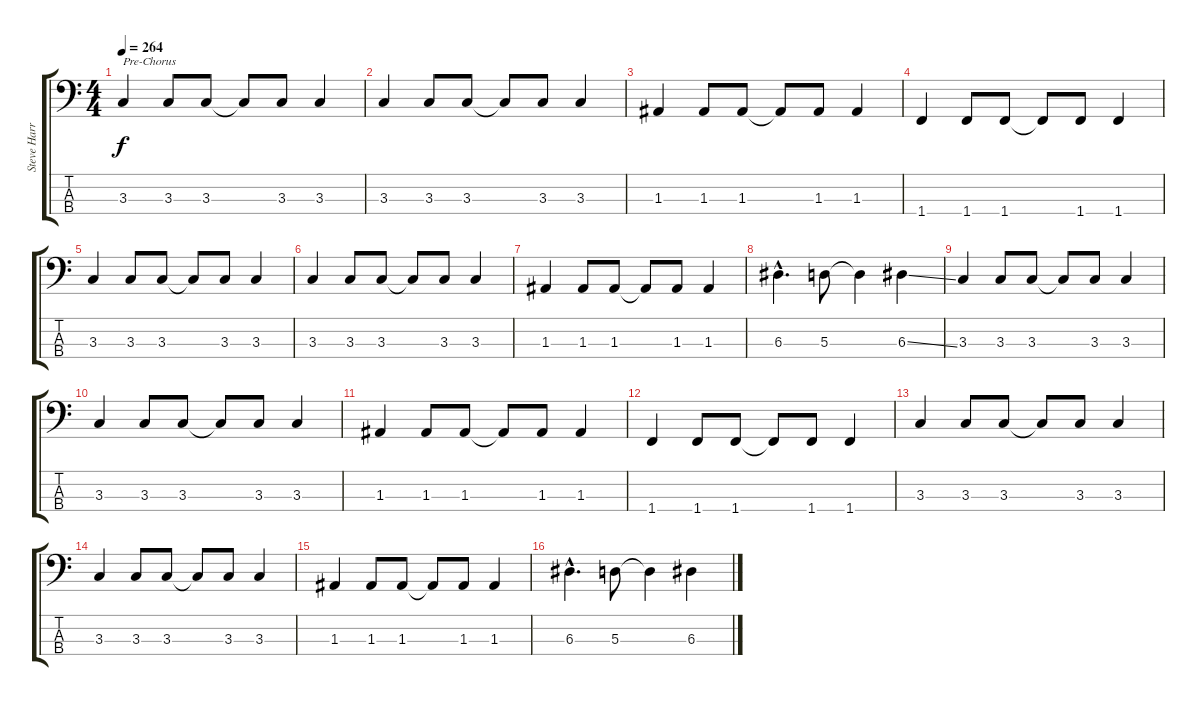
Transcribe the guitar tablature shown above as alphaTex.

\track ("Steve Harris" "Steve Harr") {instrument electricbassfinger}
\staff {score tabs}
\tuning (G2 D2 A1 E1) {hide}
\ts (4 4)
\tempo 264
\clef f4
\ks c
3.3.4{txt "Pre-Chorus" dy f} 3.3.8 3.3.8 3.3{t}.8 3.3.8 3.3.4 |
3.3.4 3.3.8 3.3.8 3.3{t}.8 3.3.8 3.3.4 |
1.3.4 1.3.8 1.3.8 1.3{t}.8 1.3.8 1.3.4 |
1.4.4 1.4.8 1.4.8 1.4{t}.8 1.4.8 1.4.4 |
3.3.4 3.3.8 3.3.8 3.3{t}.8 3.3.8 3.3.4 |
3.3.4 3.3.8 3.3.8 3.3{t}.8 3.3.8 3.3.4 |
1.3.4 1.3.8 1.3.8 1.3{t}.8 1.3.8 1.3.4 |
6.3{hac}.4{d} 5.3.8 5.3{t}.4 6.3{ss}.4 |
3.3.4 3.3.8 3.3.8 3.3{t}.8 3.3.8 3.3.4 |
3.3.4 3.3.8 3.3.8 3.3{t}.8 3.3.8 3.3.4 |
1.3.4 1.3.8 1.3.8 1.3{t}.8 1.3.8 1.3.4 |
1.4.4 1.4.8 1.4.8 1.4{t}.8 1.4.8 1.4.4 |
3.3.4 3.3.8 3.3.8 3.3{t}.8 3.3.8 3.3.4 |
3.3.4 3.3.8 3.3.8 3.3{t}.8 3.3.8 3.3.4 |
1.3.4 1.3.8 1.3.8 1.3{t}.8 1.3.8 1.3.4 |
6.3{hac}.4{d} 5.3.8 5.3{t}.4 6.3.4
